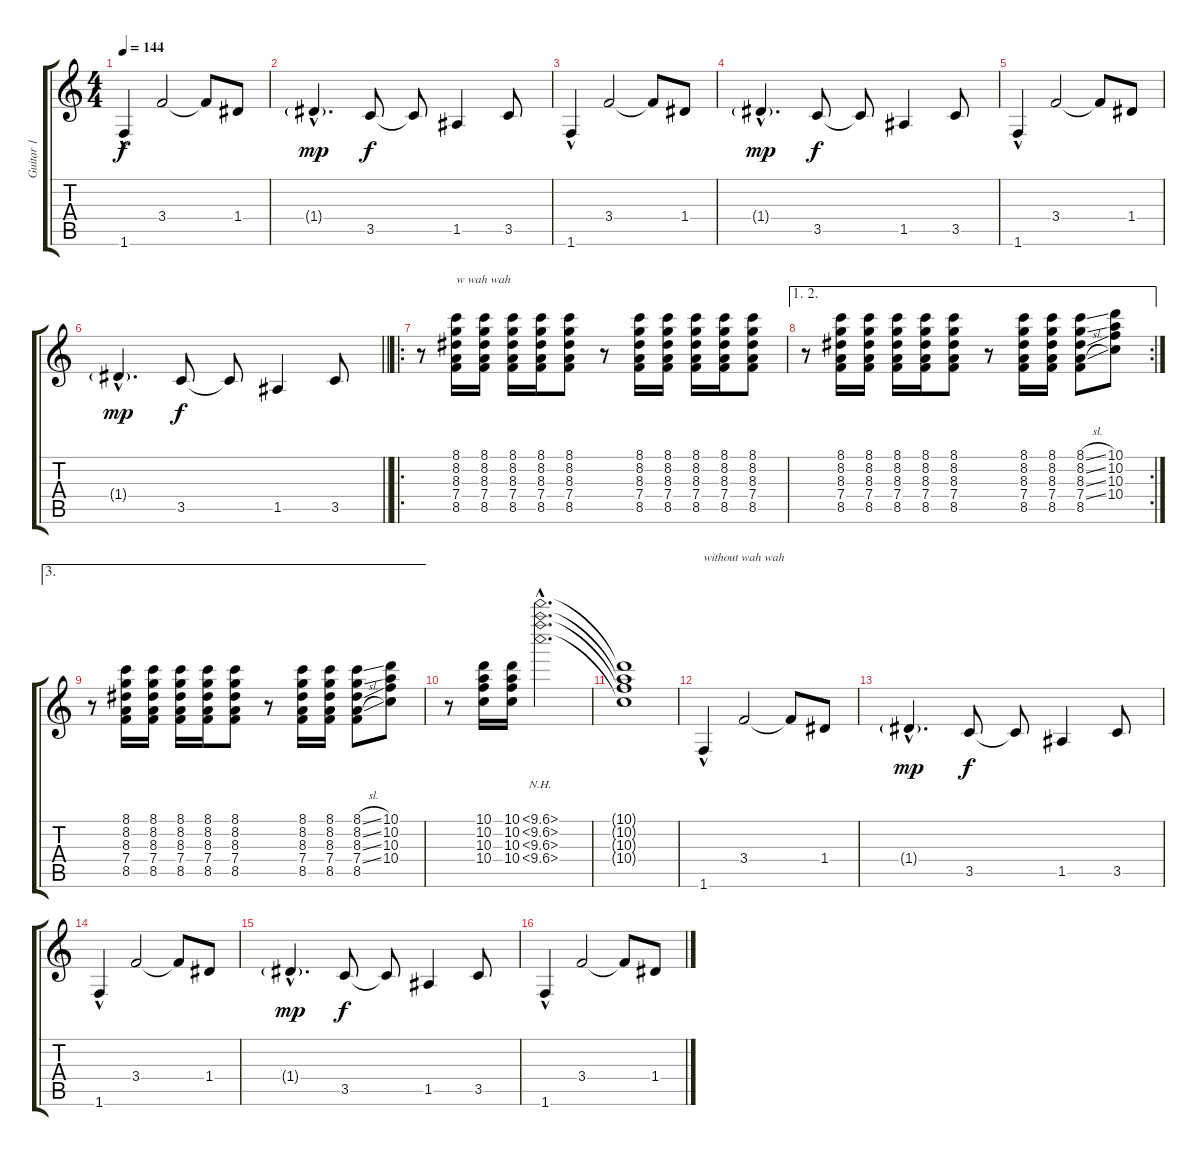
\track ("Guitar 1" "Guitar 1") {instrument electricguitarjazz}
\staff {score tabs}
\tuning (E4 B3 G3 D3 A2 E2) {hide}
\ts (4 4)
\tempo 144
\clef g2
\ks c
1.6{hac}.4{dy f} 3.4.2 3.4{t}.8 1.4.8 |
1.4{g hac}.4{d dy mp} 3.5.8{dy f} 3.5{t}.8 1.5.4 3.5.8 |
1.6{hac}.4 3.4.2 3.4{t}.8 1.4.8 |
1.4{g hac}.4{d dy mp} 3.5.8{dy f} 3.5{t}.8 1.5.4 3.5.8 |
1.6{hac}.4 3.4.2 3.4{t}.8 1.4.8 |
\barLineRight lightlight
1.4{g hac}.4{d dy mp} 3.5.8{dy f} 3.5{t}.8 1.5.4 3.5.8 |
\ro
r.8 (8.1 8.2 8.3 7.4 8.5).16{txt "w wah wah"} (8.1 8.2 8.3 7.4 8.5).16 (8.1 8.2 8.3 7.4 8.5).16 (8.1 8.2 8.3 7.4 8.5).16 (8.1 8.2 8.3 7.4 8.5).8 r.8 (8.1 8.2 8.3 7.4 8.5).16 (8.1 8.2 8.3 7.4 8.5).16 (8.1 8.2 8.3 7.4 8.5).16 (8.1 8.2 8.3 7.4 8.5).16 (8.1 8.2 8.3 7.4 8.5).8 |
\ae (1 2)
\rc 2
r.8 (8.1 8.2 8.3 7.4 8.5).16 (8.1 8.2 8.3 7.4 8.5).16 (8.1 8.2 8.3 7.4 8.5).16 (8.1 8.2 8.3 7.4 8.5).16 (8.1 8.2 8.3 7.4 8.5).8 r.8 (8.1 8.2 8.3 7.4 8.5).16 (8.1 8.2 8.3 7.4 8.5).16 (8.1{sl} 8.2{sl} 8.3{sl} 7.4{sl} 8.5).8 (10.1 10.2 10.3 10.4).8 |
\ae 3
r.8 (8.1 8.2 8.3 7.4 8.5).16 (8.1 8.2 8.3 7.4 8.5).16 (8.1 8.2 8.3 7.4 8.5).16 (8.1 8.2 8.3 7.4 8.5).16 (8.1 8.2 8.3 7.4 8.5).8 r.8 (8.1 8.2 8.3 7.4 8.5).16 (8.1 8.2 8.3 7.4 8.5).16 (8.1{sl} 8.2{sl} 8.3{sl} 7.4{sl} 8.5).8 (10.1 10.2 10.3 10.4).8 |
r.8 (10.1 10.2 10.3 10.4).16 (10.1 10.2 10.3 10.4).16 (10.1{nh hac} 10.2{nh hac} 10.3{nh hac} 10.4{nh hac}).2{d} |
(10.1{t} 10.2{t} 10.3{t} 10.4{t}).1 |
1.6{hac}.4{txt "without wah wah"} 3.4.2 3.4{t}.8 1.4.8 |
1.4{g hac}.4{d dy mp} 3.5.8{dy f} 3.5{t}.8 1.5.4 3.5.8 |
1.6{hac}.4 3.4.2 3.4{t}.8 1.4.8 |
1.4{g hac}.4{d dy mp} 3.5.8{dy f} 3.5{t}.8 1.5.4 3.5.8 |
1.6{hac}.4 3.4.2 3.4{t}.8 1.4.8
